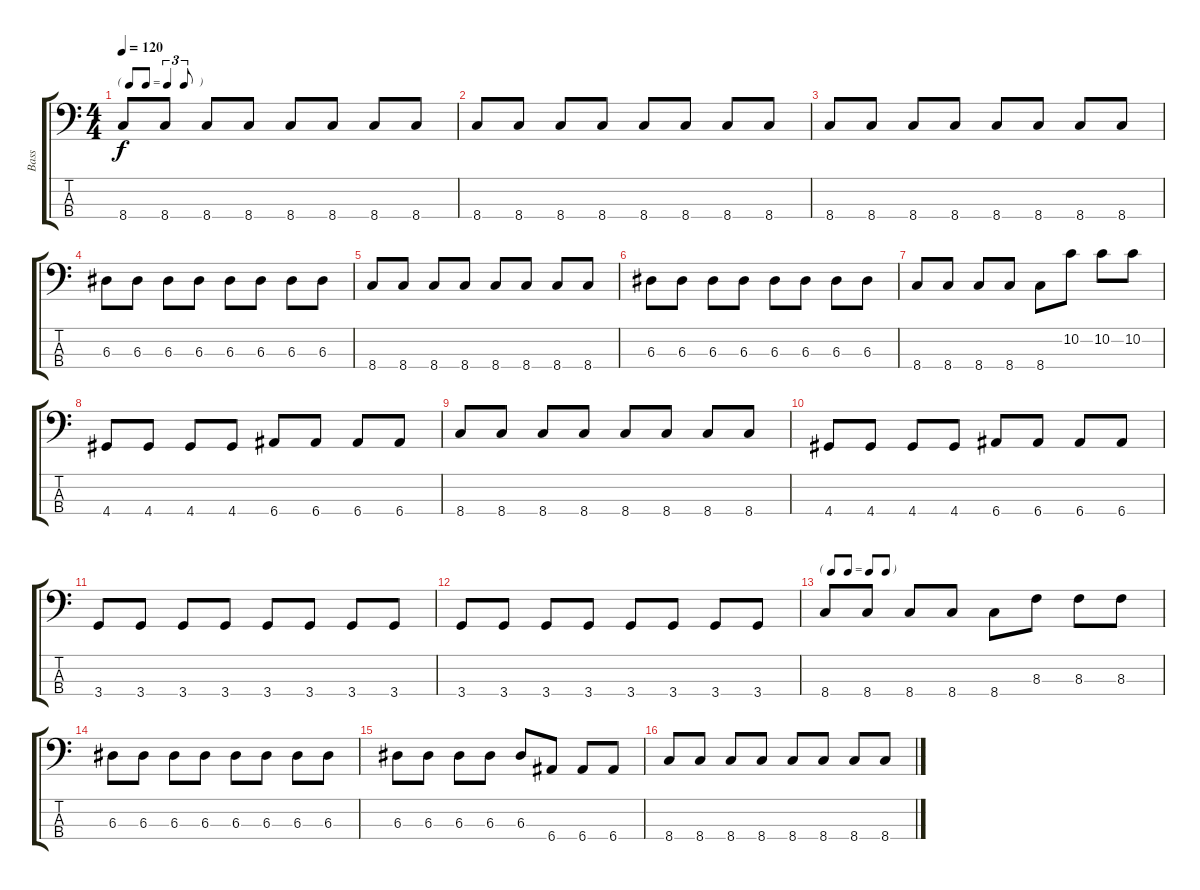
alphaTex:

\track ("Bass" "Bass") {instrument electricbasspick}
\staff {score tabs}
\tuning (G2 D2 A1 E1) {hide}
\ts (4 4)
\tf triplet8th
\tempo 120
\clef f4
\ks c
8.4.8{dy f} 8.4.8 8.4.8 8.4.8 8.4.8 8.4.8 8.4.8 8.4.8 |
8.4.8 8.4.8 8.4.8 8.4.8 8.4.8 8.4.8 8.4.8 8.4.8 |
8.4.8 8.4.8 8.4.8 8.4.8 8.4.8 8.4.8 8.4.8 8.4.8 |
6.3.8 6.3.8 6.3.8 6.3.8 6.3.8 6.3.8 6.3.8 6.3.8 |
8.4.8 8.4.8 8.4.8 8.4.8 8.4.8 8.4.8 8.4.8 8.4.8 |
6.3.8 6.3.8 6.3.8 6.3.8 6.3.8 6.3.8 6.3.8 6.3.8 |
8.4.8 8.4.8 8.4.8 8.4.8 8.4.8 10.2.8 10.2.8 10.2.8 |
4.4.8 4.4.8 4.4.8 4.4.8 6.4.8 6.4.8 6.4.8 6.4.8 |
8.4.8 8.4.8 8.4.8 8.4.8 8.4.8 8.4.8 8.4.8 8.4.8 |
4.4.8 4.4.8 4.4.8 4.4.8 6.4.8 6.4.8 6.4.8 6.4.8 |
3.4.8 3.4.8 3.4.8 3.4.8 3.4.8 3.4.8 3.4.8 3.4.8 |
3.4.8 3.4.8 3.4.8 3.4.8 3.4.8 3.4.8 3.4.8 3.4.8 |
\tf none
8.4.8 8.4.8 8.4.8 8.4.8 8.4.8 8.3.8 8.3.8 8.3.8 |
6.3.8 6.3.8 6.3.8 6.3.8 6.3.8 6.3.8 6.3.8 6.3.8 |
6.3.8 6.3.8 6.3.8 6.3.8 6.3.8 6.4.8 6.4.8 6.4.8 |
8.4.8 8.4.8 8.4.8 8.4.8 8.4.8 8.4.8 8.4.8 8.4.8
